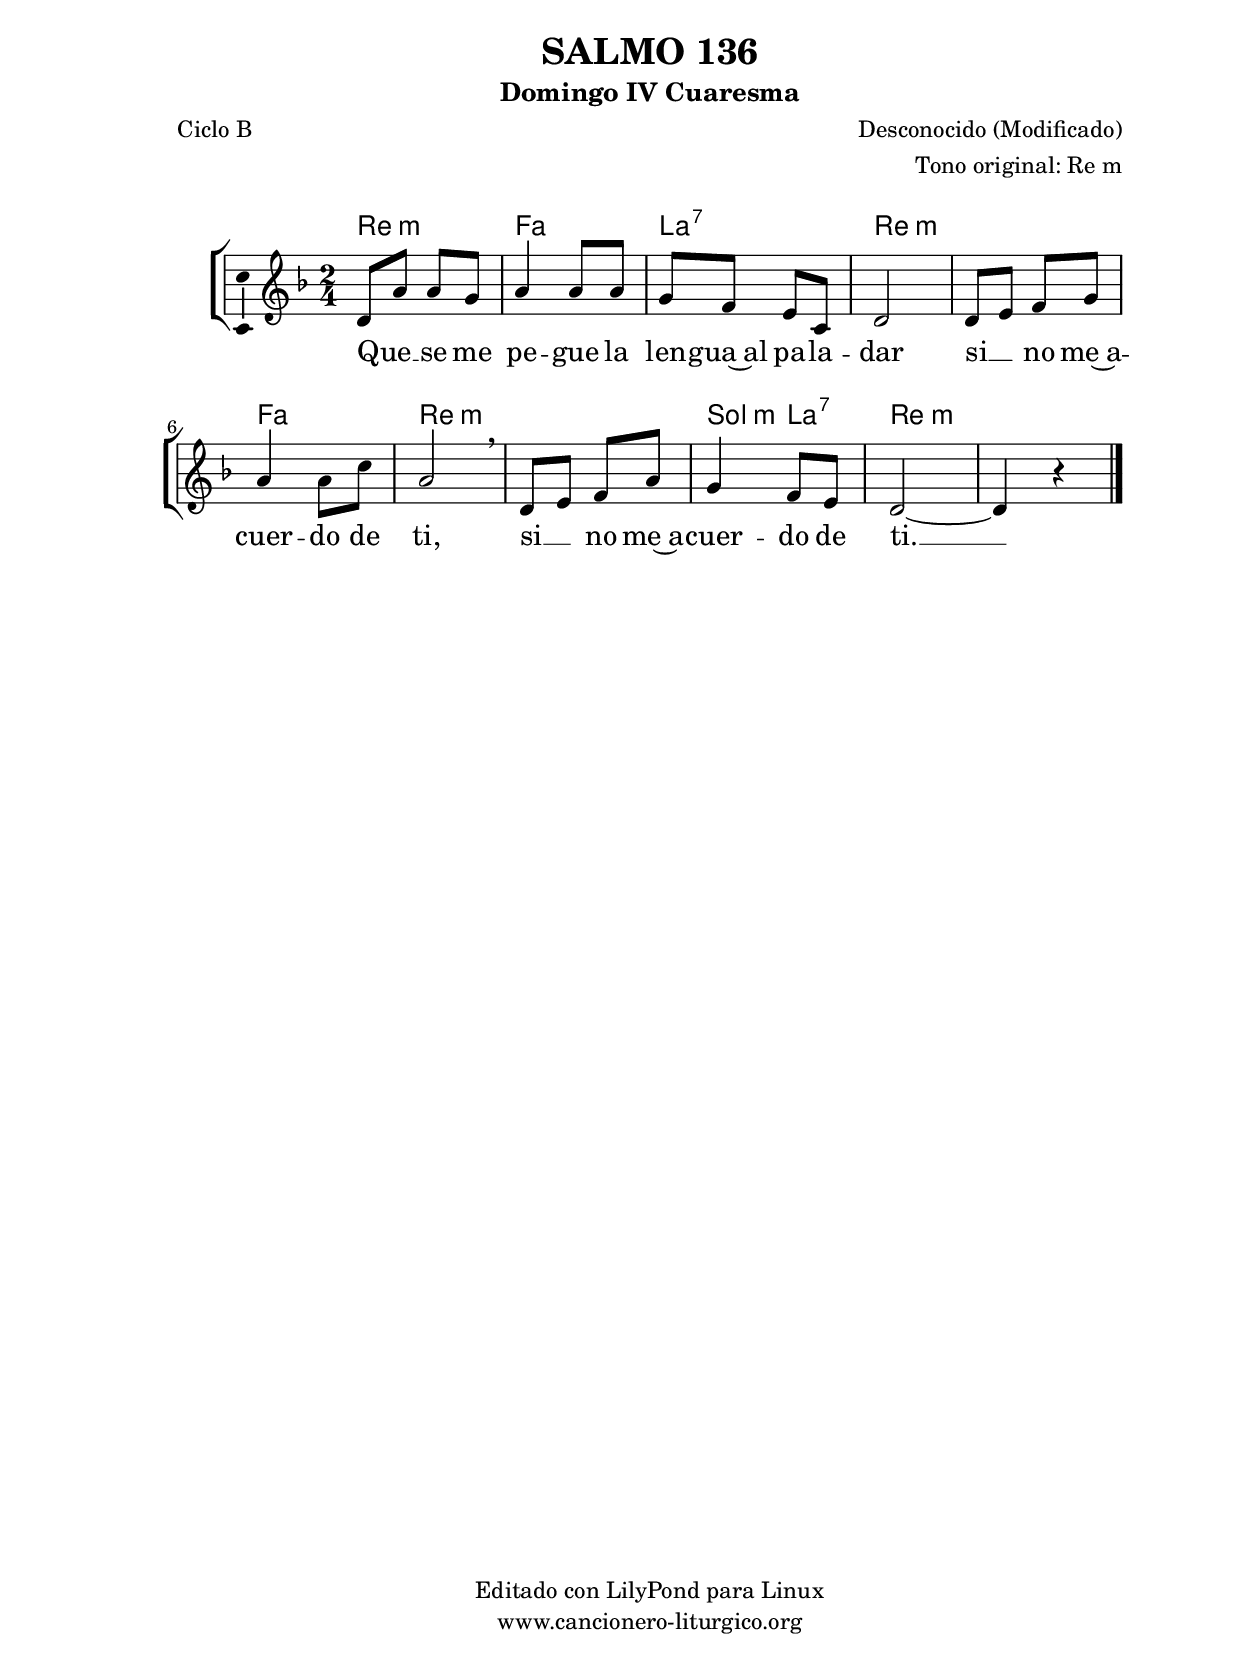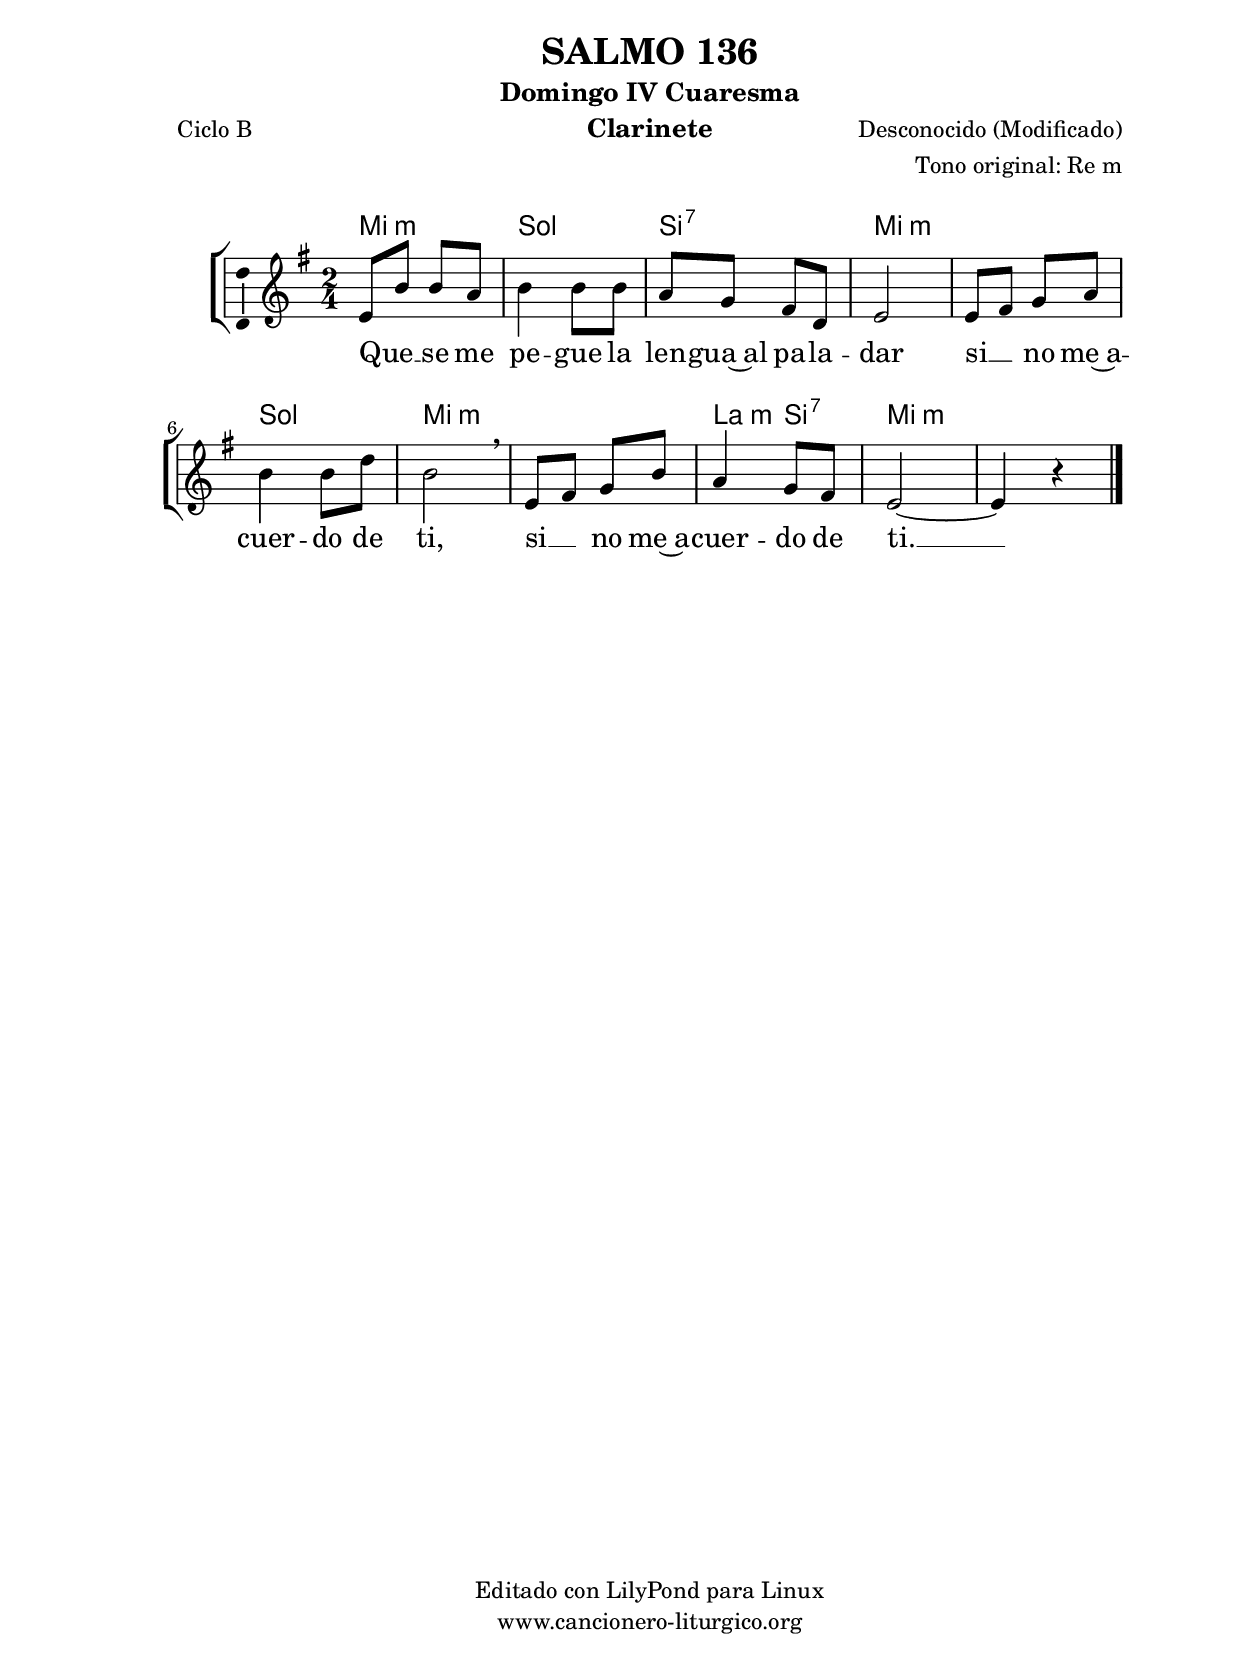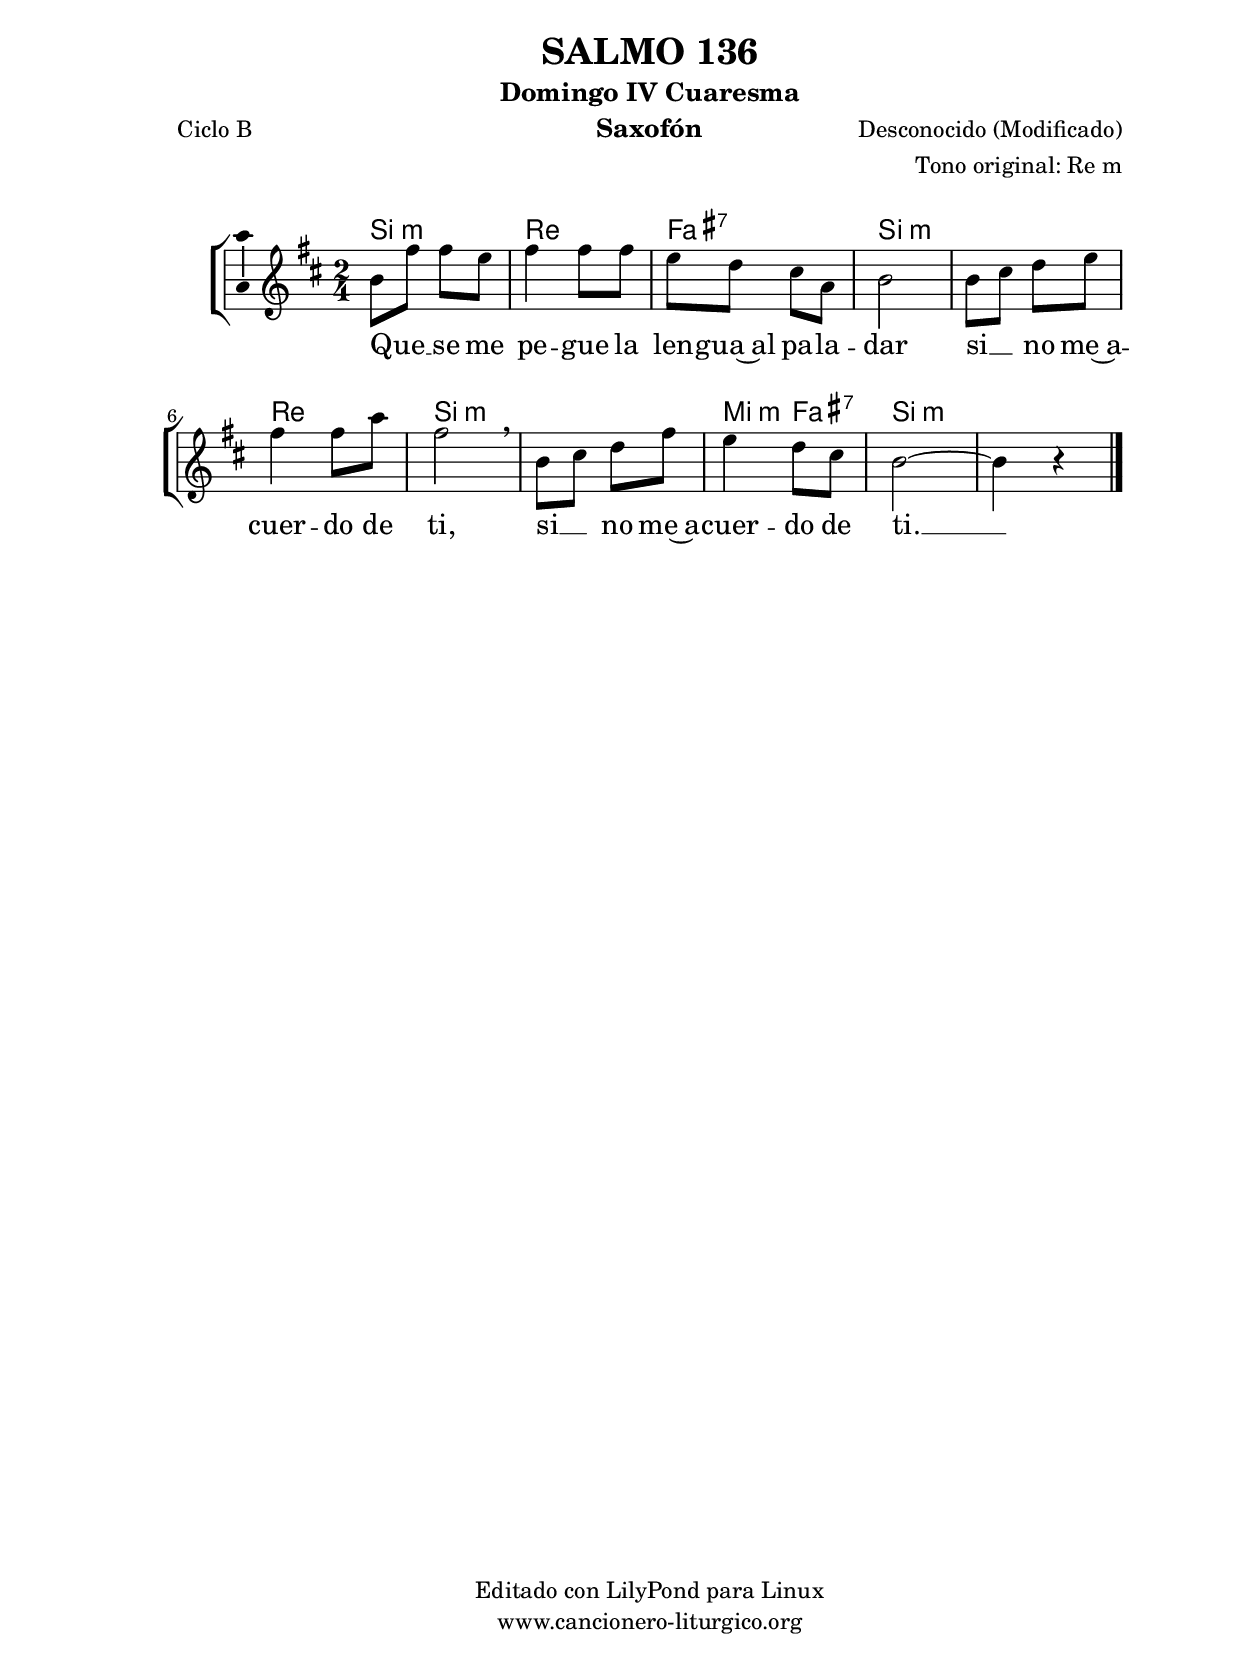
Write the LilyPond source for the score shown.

%
%para convertir .midi en .wav:
%timidity filename.midi -Ow -o finename.wav
%
%
%Para convertir de .wav a .mp3:
%lame -h -m j filename.wav
%
%
%para escuchar el midi:
%timidity nombrefichero.midi
%


%versión de lilypond para la que se ha escrito esta partitura:
\version "2.16.0"

	%Tamaño papel
	#(set-default-paper-size "a4")
	%Tamaño partitura
	#(set-global-staff-size 20)
	%No responde al pulsar sobre una nota
	#(ly:set-option 'point-and-click #f)

%parámetros del encabezamiento:
\header {
	title = "SALMO 136"
	subtitle = "Domingo IV Cuaresma"
	composer = "Desconocido (Modificado)"
	poet = "Ciclo B"
	meter = ""
	arranger = "Tono original: Re m"
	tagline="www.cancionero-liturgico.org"
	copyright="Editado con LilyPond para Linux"
	}

%parámetros asociados al papel:
\paper  {
	oddHeaderMarkup = \markup {\fill-line { \on-the-fly #not-first-page \fromproperty #'header:title \on-the-fly #not-first-page \fromproperty #'header:composer }}
	evenHeaderMarkup = \markup {\fill-line { \fromproperty #'header:composer \fromproperty #'header:title }}
	#(set-paper-size "a4")
	print-page-number = ##f
	first-page-number = 1
	print-first-page-number = ##f
%	head-separation = 3.0 \cm
	top-margin = 2.0 \cm
	bottom-margin = 0.5\cm
%%%	bottom-margin = -1.0\cm
	left-margin = 3.0 \cm
	line-width = 16.0 \cm 
	indent = 8\mm
	interscoreline = 2.\mm
	between-system-space = 15\mm
%	para que las partituras no llenen la hoja:
	ragged-bottom = ##t
%	idem para la última hoja:
	ragged-last-bottom = ##f
%	para que las partituras llenen el ancho del papel:
	ragged-last = ##f
	after-title-space = 2.5 \cm
%page-count=1
%system-count=8

	%Flexible Vertical Spacing
%	markup-markup-spacing =
%	#'((basic-distance . 15) (minimum-distance . 15) (padding . 3))
	markup-system-spacing =
	#'((basic-distance . 15) (minimum-distance . 15) (padding . 3))
	system-system-spacing =
	#'((basic-distance . 15) (minimum-distance . 15) (padding . 3))
	score-system-spacing =
	#'((basic-distance . 15) (minimum-distance . 15) (padding . 5))
%	top-system-spacing = % header
%	#'((basic-distance . 8) (minimum-distance . 0) (padding . 3))
%	top-markup-spacing =
%	#'((basic-distance . 20) (minimum-distance . 20) (padding . 3))
	last-bottom-spacing = % footer
	#'((basic-distance . 5) (minimum-distance . 5) (padding . 3))
%	score-markup-spacing =
%	#'((basic-distance . 16) (minimum-distance . 13) (padding . 3))

	}


%parámetros que afectan a toda la partitura:
global =  {
	%clave de sol (G):
	\clef G
	%armadura:
%	\transpose c a
	\key d \minor
	\tempo 4=80
	\set Score.tempoHideNote = ##t
	}


acordes = {
	\italianChords
	\chordmode {
%	\transpose c a
{

d2:m f a:7 d:m
d:m f d:m
d:m g4:m a:7 d1:m

	}
	}
}

melodia = 
%\transpose c a
{
	\relative c'{
	\time 2/4

d8 a' a g
a4 a8 a
g8 f e c
d2
d8 e f g
a4 a8 c
a2 \breathe
d,8 e f a
g4 f8 e
d2~
d4 r4

	\bar "|."
	}
	}


texto = \lyricmode {
Que __ _ se me pe -- gue la len -- gua~al pa -- la -- dar si __ _ no me~a -- cuer -- do de ti, si __ _ no me~a -- cuer -- do de ti. __
	}


acordesStaff = \context ChordNames = acordesStaff <<
	\set chordChanges = ##t
	\acordes
	>>


vozStaff = \context Voice = vozStaff
\with {\consists "Ambitus_engraver"}
<<
%	\set Staff.instrumentName = ""
%	\set Staff.shortInstrumentName = ""
%	\set Staff.midiInstrument = #"clarinet"
%	\set Staff.midiInstrument = #"cello"
%	\set Staff.midiInstrument = #"flute"
	\set Staff.midiInstrument = #"electric guitar (jazz)"
%	\set Staff.midiInstrument = #"english horn"
%	\set Staff.midiInstrument = #"violin"
%	\set Staff.midiInstrument = #"glockenspiel"
	\set Staff.midiMinimumVolume = #0.7
	\set Staff.midiMaximumVolume = #0.9
	\global
	\melodia
	>>


textoStaff = \context Lyrics = textoStaff <<
	\lyricsto vozStaff \texto
	>>

\book {
	\score {
		\context ChoirStaff {
			\override StaffGroup.SystemStartBracket #'collapse-height = #1
			\override Score.SystemStartBar #'collapse-height = #1
			<<
			\acordesStaff
			\vozStaff
			\textoStaff
			>>
			}
		\layout {
	    		\context {
				\Lyrics
				\override LyricText #'font-size = #2
				}
	   		 \context {
				\Score
				%fontSize = #3
				\override StaffSymbol #'staff-space = #(magstep +3)
				%\override Beam #'thickness = #0.55
				%\override SpacingSpanner #'spacing-increment = #1.0
				%\override Slur #'height-limit = #1.5
				}
			}
		}
	\score {
		\unfoldRepeats
		\context ChoirStaff {
			<<
			\acordesStaff
			\vozStaff
			>>
			}
		\midi {
	  		\context {
	  			\Score
				tempoWholesPerMinute = #(ly:make-moment 70 4)
				}
			}
		}
	}

%Partitura para clarinete
#(define output-suffix "C")
\book {
	\header{
		instrument = "Clarinete"
		}
	\score {
		\context ChoirStaff {
			\override StaffGroup.SystemStartBracket #'collapse-height = #1
			\override Score.SystemStartBar #'collapse-height = #1
\transpose c d
			<<
			\acordesStaff
			\vozStaff
			\textoStaff
			>>
			}
		\layout {
	    		\context {
				\Lyrics
				\override LyricText #'font-size = #2
				}
	   		 \context {
				\Score
				%fontSize = #3
				\override StaffSymbol #'staff-space = #(magstep +3)
				%\override Beam #'thickness = #0.55
				%\override SpacingSpanner #'spacing-increment = #1.0
				%\override Slur #'height-limit = #1.5
				}
			}
		}
	}

%Partitura para saxofón
#(define output-suffix "S")
\book {
	\header{
		instrument = "Saxofón"
		}
	\score {
		\context ChoirStaff {
			\override StaffGroup.SystemStartBracket #'collapse-height = #1
			\override Score.SystemStartBar #'collapse-height = #1
\transpose c a
			<<
			\acordesStaff
			\vozStaff
			\textoStaff
			>>
			}
		\layout {
	    		\context {
				\Lyrics
				\override LyricText #'font-size = #2
				}
	   		 \context {
				\Score
				%fontSize = #3
				\override StaffSymbol #'staff-space = #(magstep +3)
				%\override Beam #'thickness = #0.55
				%\override SpacingSpanner #'spacing-increment = #1.0
				%\override Slur #'height-limit = #1.5
				}
			}
		}
	}

